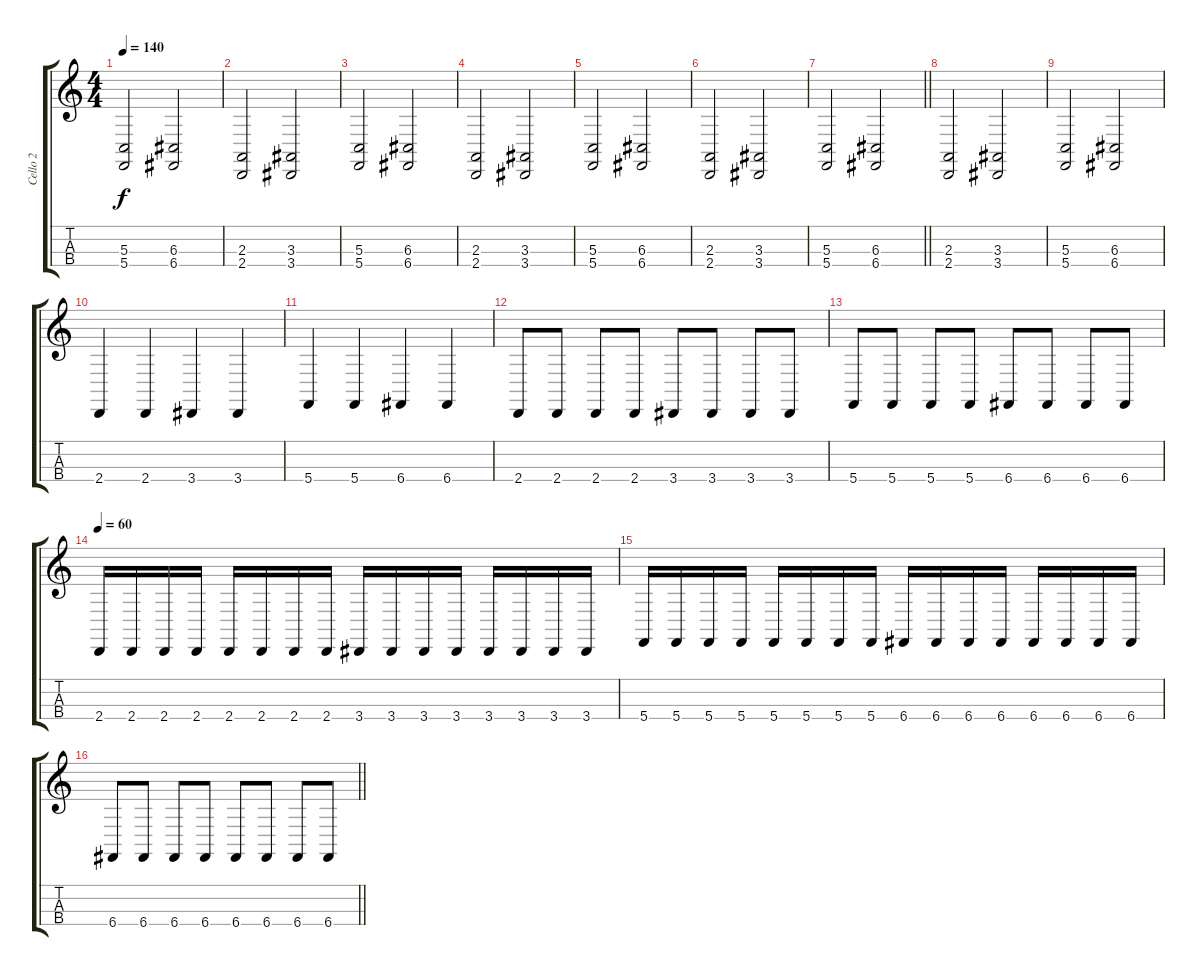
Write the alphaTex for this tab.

\track ("Cello 2" "Cello 2") {instrument cello}
\staff {score tabs}
\tuning (A3 D3 G2 C2) {hide}
\ts (4 4)
\tempo 140
\clef g2
\ks c
(5.3 5.4).2{dy f} (6.3 6.4).2 |
(2.3 2.4).2 (3.3 3.4).2 |
(5.3 5.4).2 (6.3 6.4).2 |
(2.3 2.4).2 (3.3 3.4).2 |
(5.3 5.4).2 (6.3 6.4).2 |
(2.3 2.4).2 (3.3 3.4).2 |
\barLineRight lightlight
(5.3 5.4).2 (6.3 6.4).2 |
(2.3 2.4).2 (3.3 3.4).2 |
(5.3 5.4).2 (6.3 6.4).2 |
2.4.4 2.4.4 3.4.4 3.4.4 |
5.4.4 5.4.4 6.4.4 6.4.4 |
2.4.8 2.4.8 2.4.8 2.4.8 3.4.8 3.4.8 3.4.8 3.4.8 |
5.4.8 5.4.8 5.4.8 5.4.8 6.4.8 6.4.8 6.4.8 6.4.8 |
\tempo 60
2.4.16 2.4.16 2.4.16 2.4.16 2.4.16 2.4.16 2.4.16 2.4.16 3.4.16 3.4.16 3.4.16 3.4.16 3.4.16 3.4.16 3.4.16 3.4.16 |
5.4.16 5.4.16 5.4.16 5.4.16 5.4.16 5.4.16 5.4.16 5.4.16 6.4.16 6.4.16 6.4.16 6.4.16 6.4.16 6.4.16 6.4.16 6.4.16 |
\barLineRight lightlight
6.4.8 6.4.8 6.4.8 6.4.8 6.4.8 6.4.8 6.4.8 6.4.8
